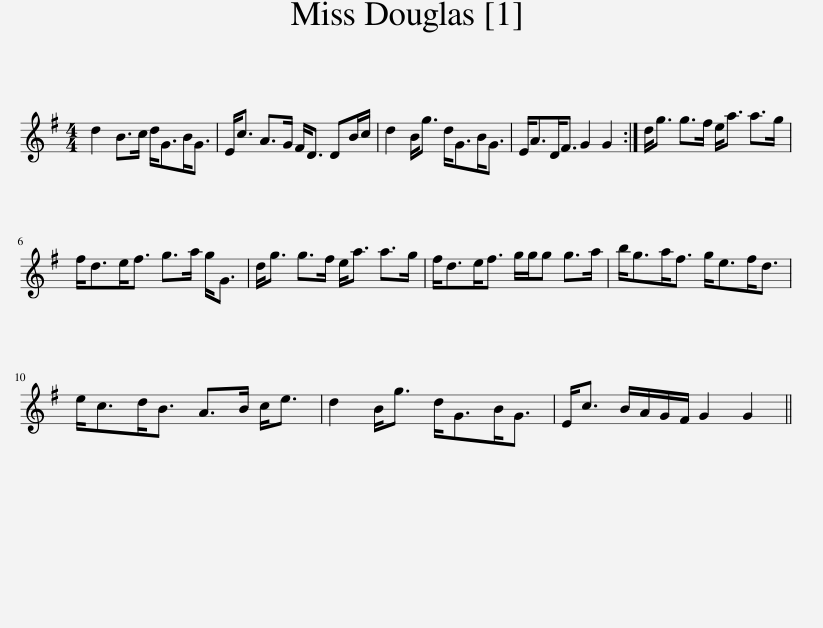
X:1
L:1/8
M:4/4
I:linebreak $
K:G
V:1 treble
V:1
 d2 B>c d<GB<G | E<c A>G F<D DB/c/ | d2 B<g d<GB<G | E<AD<F G2 G2 :| d<g g>f e<a a>g |$ %5
 f<de<f g>a g<G | d<g g>f e<a a>g | f<de<f g/g/g g>a | b<ga<f g<ef<d |$ e<cd<B A>B c<e | %10
 d2 B<g d<GB<G | E<c B/A/G/F/ G2 G2 || %12
